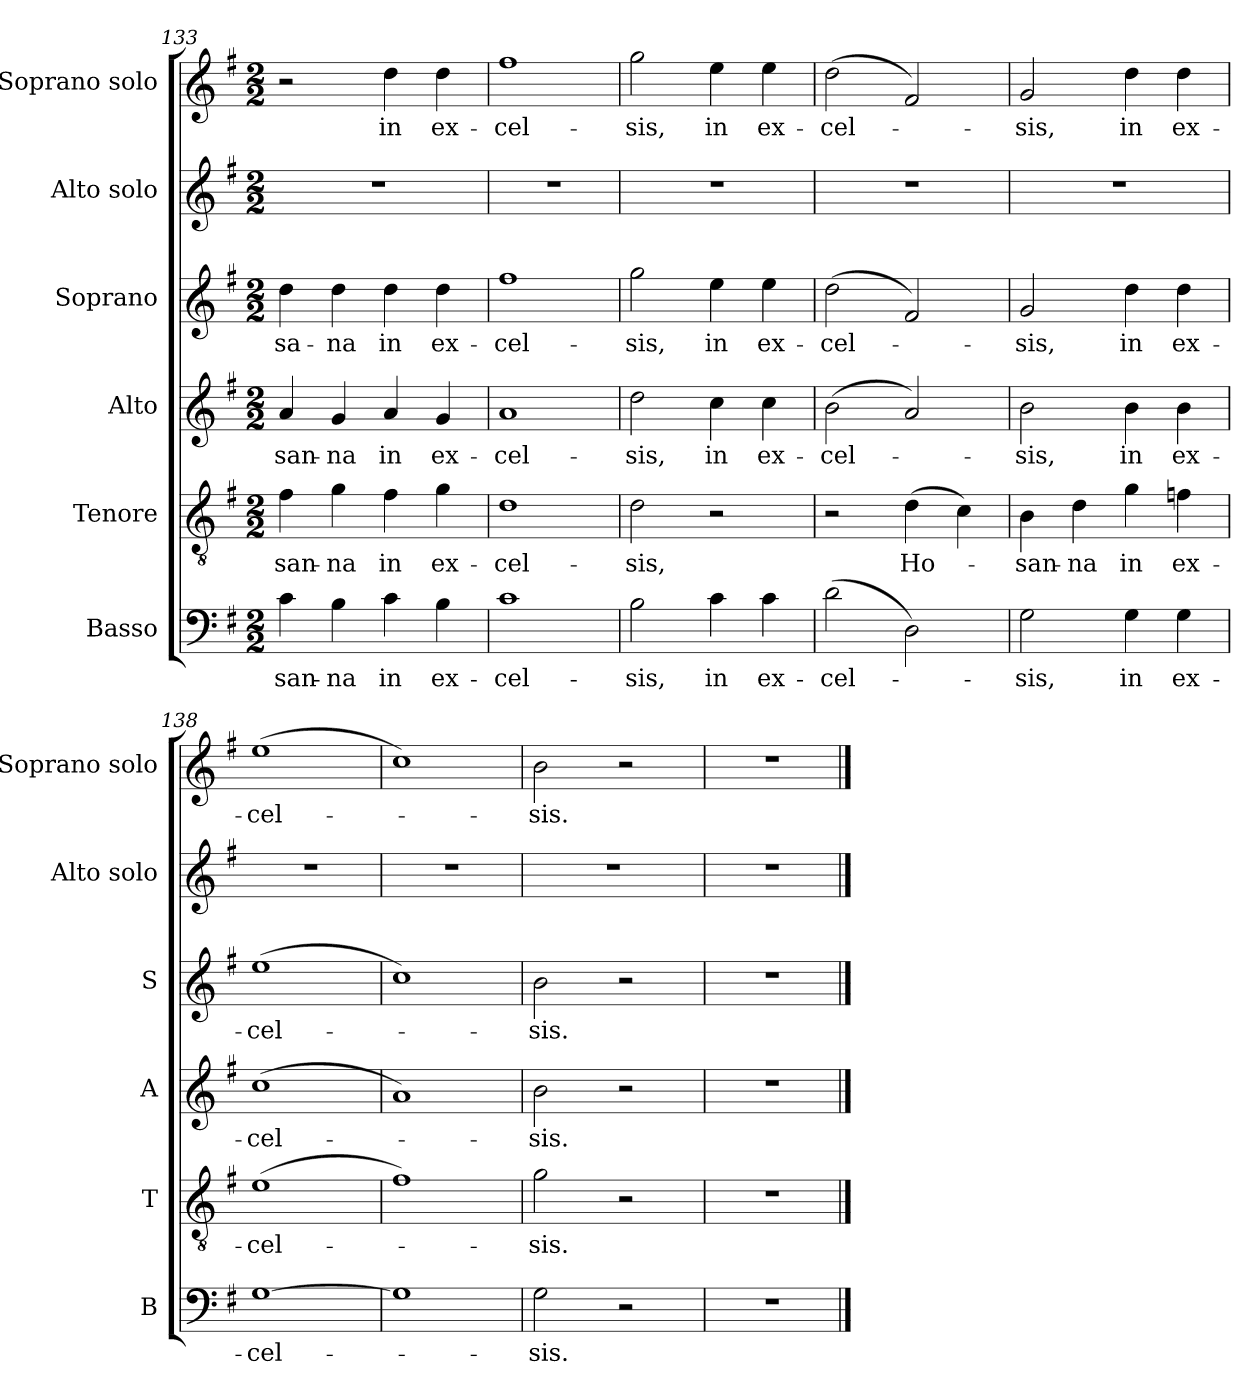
**kern	**text	**kern	**text	**kern	**text	**kern	**text	**kern	**kern	**text
*part6	*part6	*part5	*part5	*part4	*part4	*part3	*part3	*part2	*part1	*part1
*staff6	*staff6	*staff5	*staff5	*staff4	*staff4	*staff3	*staff3	*staff2	*staff1	*staff1
*I"Basso	*	*I"Tenore	*	*I"Alto	*	*I"Soprano	*	*I"Alto solo	*I"Soprano solo	*
*I'B	*	*I'T	*	*I'A	*	*I'S	*	*I'Alto solo	*I'Soprano solo	*
*clefF4	*	*clefGv2	*	*clefG2	*	*clefG2	*	*clefG2	*clefG2	*
*k[f#]	*	*k[f#]	*	*k[f#]	*	*k[f#]	*	*k[f#]	*k[f#]	*
*G:	*	*G:	*	*G:	*	*G:	*	*G:	*G:	*
*M2/2	*	*M2/2	*	*M2/2	*	*M2/2	*	*M2/2	*M2/2	*
=133	=133	=133	=133	=133	=133	=133	=133	=133	=133	=133
4c\	-san-	4f#\	-san-	4a/	-san-	4dd\	-sa-	1r	2r	.
4B\	-na	4g\	-na	4g/	-na	4dd\	-na	.	.	.
4c\	in	4f#\	in	4a/	in	4dd\	in	.	4dd\	in
4B\	ex-	4g\	ex-	4g/	ex-	4dd\	ex-	.	4dd\	ex-
=134	=134	=134	=134	=134	=134	=134	=134	=134	=134	=134
1c	-cel-	1d	-cel-	1a	-cel-	1ff#	-cel-	1r	1ff#	-cel-
=135	=135	=135	=135	=135	=135	=135	=135	=135	=135	=135
2B\	-sis,	2d\	-sis,	2dd\	-sis,	2gg\	-sis,	1r	2gg\	-sis,
4c\	in	2r	.	4cc\	in	4ee\	in	.	4ee\	in
4c\	ex-	.	.	4cc\	ex-	4ee\	ex-	.	4ee\	ex-
!!LO:LB:g=z
=136	=136	=136	=136	=136	=136	=136	=136	=136	=136	=136
(>2d\	-cel-	2r	.	(>2b\	-cel-	(>2dd\	-cel-	1r	(>2dd\	-cel-
2D\)	.	(>4d\	Ho-	2a/)	.	2f#/)	.	.	2f#/)	.
.	.	4c\)	.	.	.	.	.	.	.	.
=137	=137	=137	=137	=137	=137	=137	=137	=137	=137	=137
2G\	-sis,	4B\	-san-	2b\	-sis,	2g/	-sis,	1r	2g/	-sis,
.	.	4d\	-na	.	.	.	.	.	.	.
4G\	in	4g\	in	4b\	in	4dd\	in	.	4dd\	in
4G\	ex-	4fn\	ex-	4b\	ex-	4dd\	ex-	.	4dd\	ex-
=138	=138	=138	=138	=138	=138	=138	=138	=138	=138	=138
[1G	-cel-	(>1e	-cel-	(>1cc	-cel-	(>1ee	-cel-	1r	(>1ee	-cel-
=139	=139	=139	=139	=139	=139	=139	=139	=139	=139	=139
1G]	.	1f#)	.	1a)	.	1cc)	.	1r	1cc)	.
=140	=140	=140	=140	=140	=140	=140	=140	=140	=140	=140
2G\	-sis.	2g\	-sis.	2b\	-sis.	2b\	-sis.	1r	2b\	-sis.
2r	.	2r	.	2r	.	2r	.	.	2r	.
=141	=141	=141	=141	=141	=141	=141	=141	=141	=141	=141
1r	.	1r	.	1r	.	1r	.	1r	1r	.
==	==	==	==	==	==	==	==	==	==	==
*-	*-	*-	*-	*-	*-	*-	*-	*-	*-	*-
